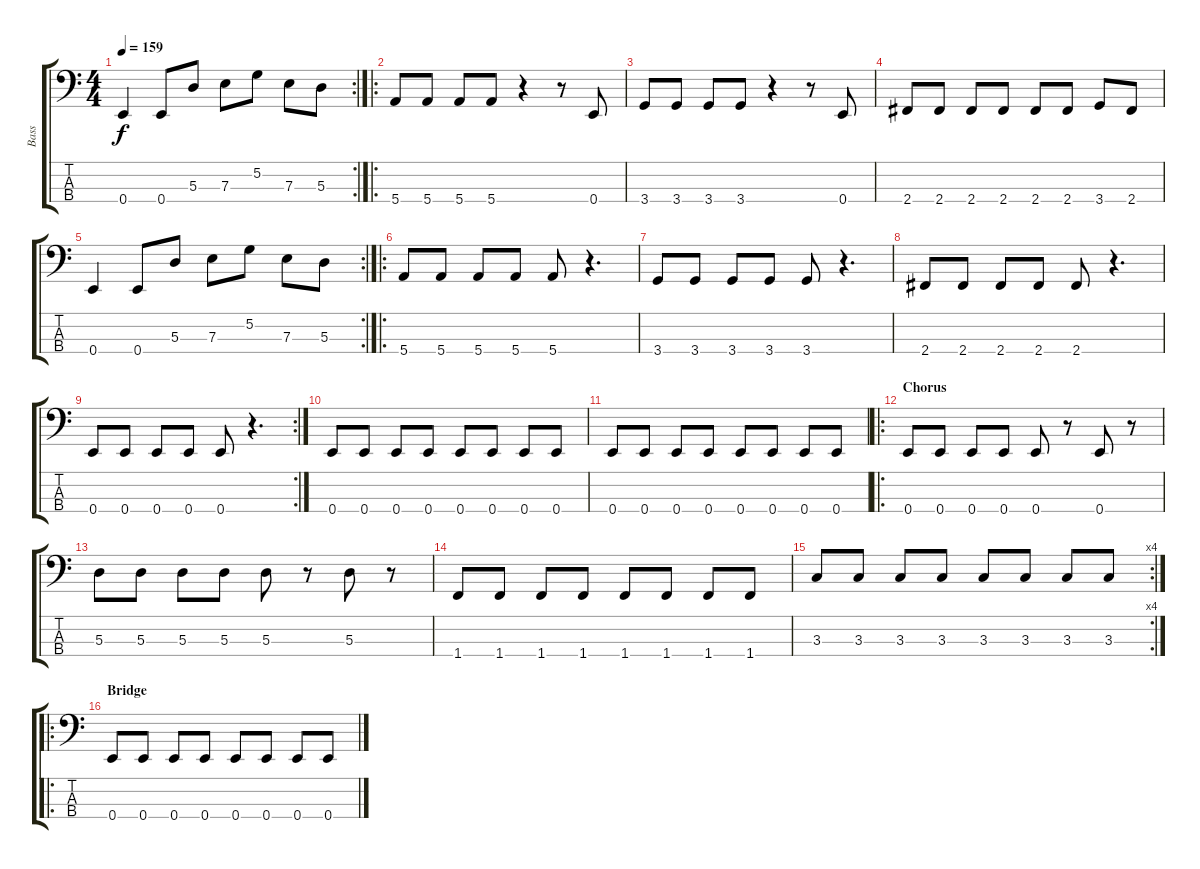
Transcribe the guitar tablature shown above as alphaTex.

\track ("Bass" "Bass") {instrument electricbasspick}
\staff {score tabs}
\tuning (G2 D2 A1 E1) {hide}
\rc 2
\ts (4 4)
\tempo 159
\clef f4
\ks c
0.4.4{dy f} 0.4.8 5.3.8 7.3.8 5.2.8 7.3.8 5.3.8 |
\ro
5.4.8 5.4.8 5.4.8 5.4.8 r.4 r.8 0.4.8 |
3.4.8 3.4.8 3.4.8 3.4.8 r.4 r.8 0.4.8 |
2.4.8 2.4.8 2.4.8 2.4.8 2.4.8 2.4.8 3.4.8 2.4.8 |
\rc 2
0.4.4 0.4.8 5.3.8 7.3.8 5.2.8 7.3.8 5.3.8 |
\ro
5.4.8 5.4.8 5.4.8 5.4.8 5.4.8 r.4{d} |
3.4.8 3.4.8 3.4.8 3.4.8 3.4.8 r.4{d} |
2.4.8 2.4.8 2.4.8 2.4.8 2.4.8 r.4{d} |
\rc 2
0.4.8 0.4.8 0.4.8 0.4.8 0.4.8 r.4{d} |
0.4.8 0.4.8 0.4.8 0.4.8 0.4.8 0.4.8 0.4.8 0.4.8 |
0.4.8 0.4.8 0.4.8 0.4.8 0.4.8 0.4.8 0.4.8 0.4.8 |
\ro
\section ("" "Chorus")
0.4.8 0.4.8 0.4.8 0.4.8 0.4.8 r.8 0.4.8 r.8 |
5.3.8 5.3.8 5.3.8 5.3.8 5.3.8 r.8 5.3.8 r.8 |
1.4.8 1.4.8 1.4.8 1.4.8 1.4.8 1.4.8 1.4.8 1.4.8 |
\rc 4
3.3.8 3.3.8 3.3.8 3.3.8 3.3.8 3.3.8 3.3.8 3.3.8 |
\ro
\section ("" "Bridge")
0.4.8 0.4.8 0.4.8 0.4.8 0.4.8 0.4.8 0.4.8 0.4.8
